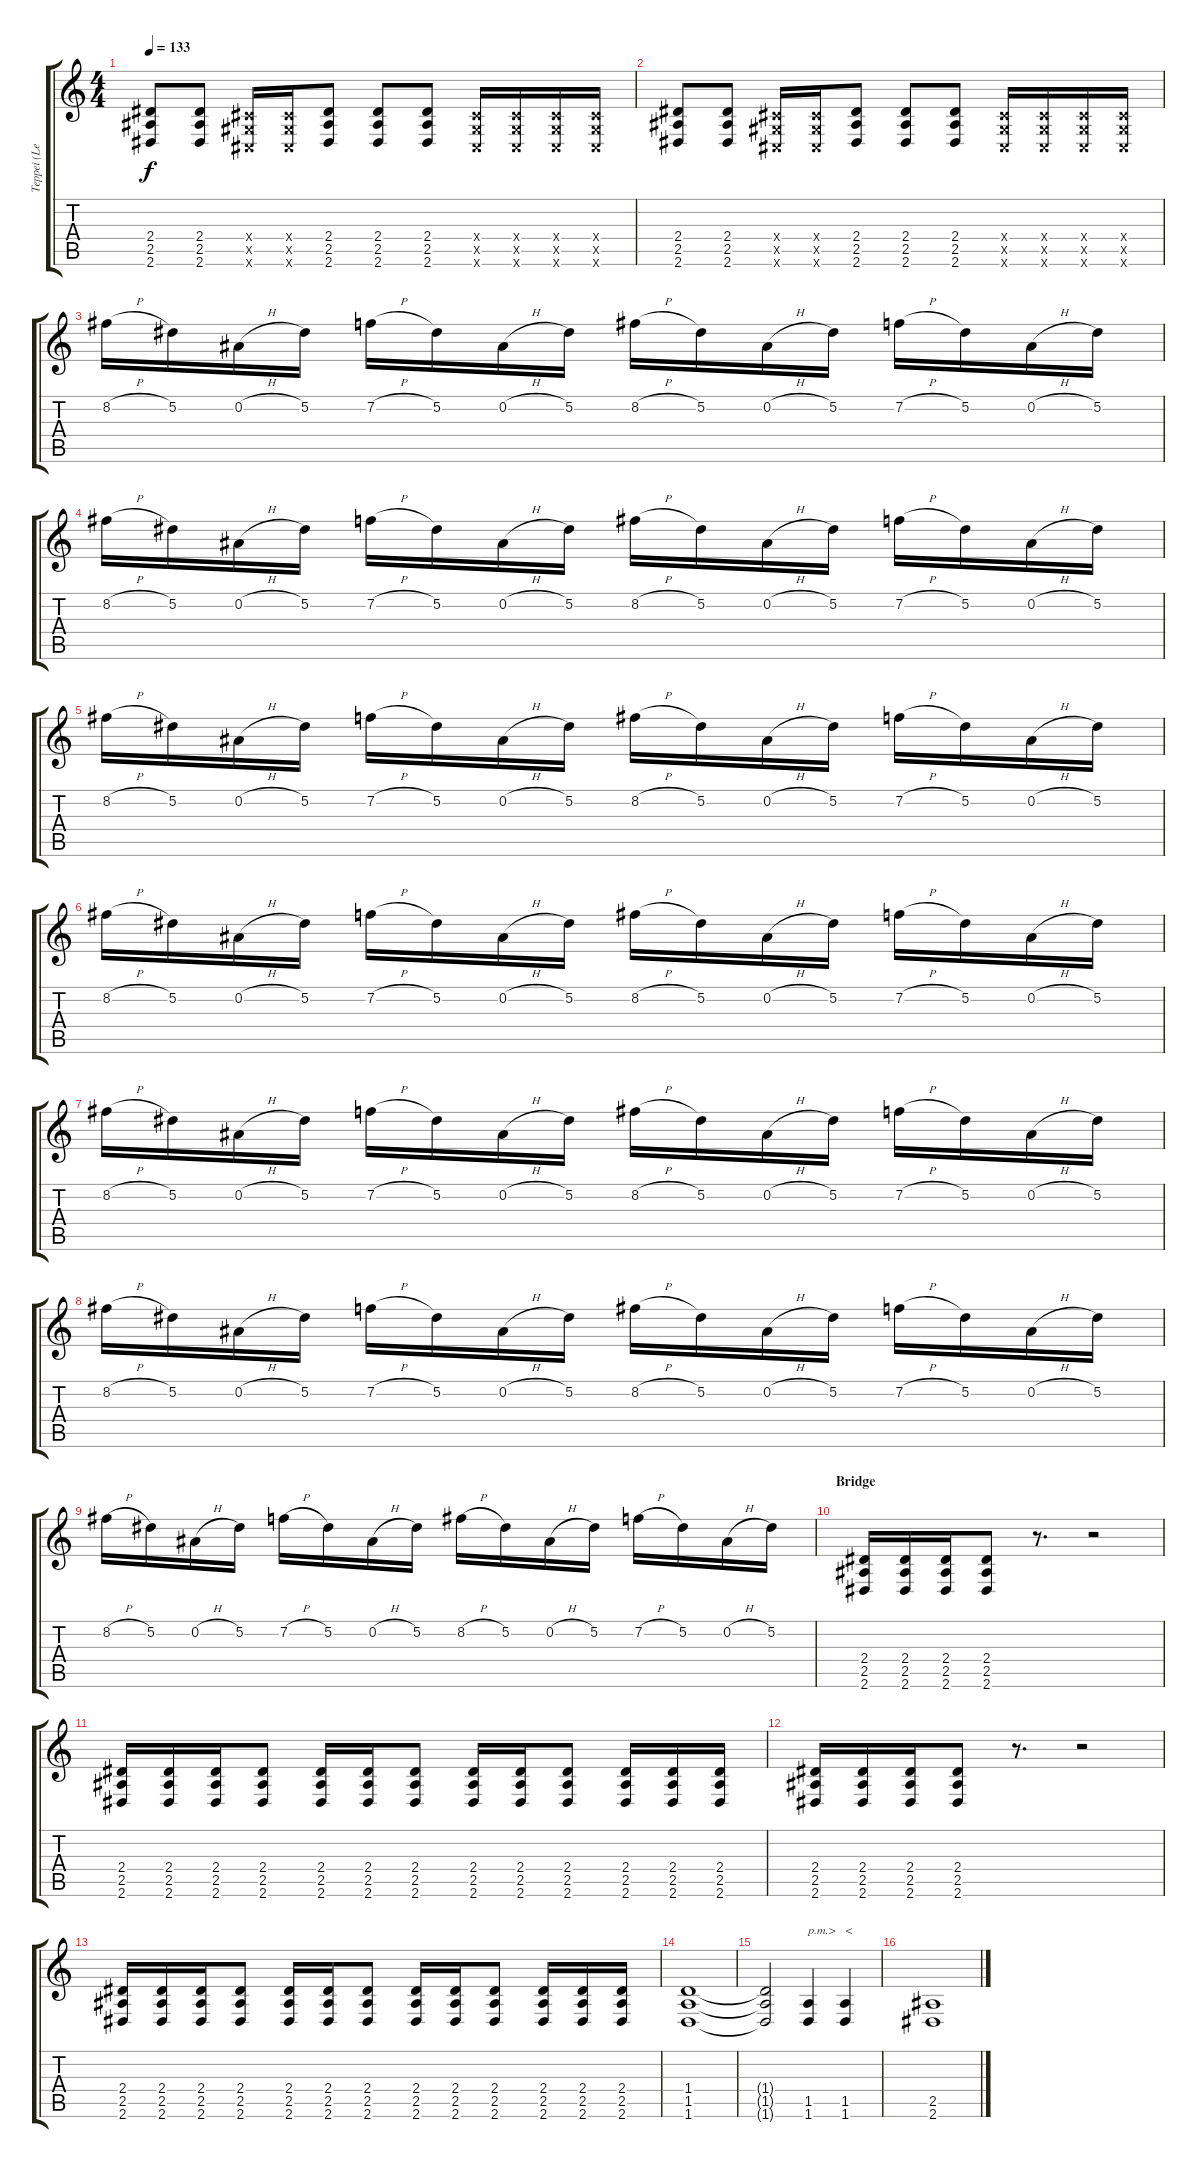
\track ("Teppei (Lead)" "Teppei (Le") {instrument overdrivenguitar}
\staff {score tabs}
\tuning (Eb4 Bb3 Gb3 Db3 Ab2 Db2) {hide}
\ts (4 4)
\tempo 133
\clef g2
\ks c
(2.4 2.5 2.6).8{dy f} (2.4 2.5 2.6).8 (0.4{x} 0.5{x} 0.6{x}).16 (0.4{x} 0.5{x} 0.6{x}).16 (2.4 2.5 2.6).8 (2.4 2.5 2.6).8 (2.4 2.5 2.6).8 (0.4{x} 0.5{x} 0.6{x}).16 (0.4{x} 0.5{x} 0.6{x}).16 (0.4{x} 0.5{x} 0.6{x}).16 (0.4{x} 0.5{x} 0.6{x}).16 |
(2.4 2.5 2.6).8 (2.4 2.5 2.6).8 (0.4{x} 0.5{x} 0.6{x}).16 (0.4{x} 0.5{x} 0.6{x}).16 (2.4 2.5 2.6).8 (2.4 2.5 2.6).8 (2.4 2.5 2.6).8 (0.4{x} 0.5{x} 0.6{x}).16 (0.4{x} 0.5{x} 0.6{x}).16 (0.4{x} 0.5{x} 0.6{x}).16 (0.4{x} 0.5{x} 0.6{x}).16 |
8.2{h}.16 5.2.16 0.2{h}.16 5.2.16 7.2{h}.16 5.2.16 0.2{h}.16 5.2.16 8.2{h}.16 5.2.16 0.2{h}.16 5.2.16 7.2{h}.16 5.2.16 0.2{h}.16 5.2.16 |
8.2{h}.16 5.2.16 0.2{h}.16 5.2.16 7.2{h}.16 5.2.16 0.2{h}.16 5.2.16 8.2{h}.16 5.2.16 0.2{h}.16 5.2.16 7.2{h}.16 5.2.16 0.2{h}.16 5.2.16 |
8.2{h}.16 5.2.16 0.2{h}.16 5.2.16 7.2{h}.16 5.2.16 0.2{h}.16 5.2.16 8.2{h}.16 5.2.16 0.2{h}.16 5.2.16 7.2{h}.16 5.2.16 0.2{h}.16 5.2.16 |
8.2{h}.16 5.2.16 0.2{h}.16 5.2.16 7.2{h}.16 5.2.16 0.2{h}.16 5.2.16 8.2{h}.16 5.2.16 0.2{h}.16 5.2.16 7.2{h}.16 5.2.16 0.2{h}.16 5.2.16 |
8.2{h}.16 5.2.16 0.2{h}.16 5.2.16 7.2{h}.16 5.2.16 0.2{h}.16 5.2.16 8.2{h}.16 5.2.16 0.2{h}.16 5.2.16 7.2{h}.16 5.2.16 0.2{h}.16 5.2.16 |
8.2{h}.16 5.2.16 0.2{h}.16 5.2.16 7.2{h}.16 5.2.16 0.2{h}.16 5.2.16 8.2{h}.16 5.2.16 0.2{h}.16 5.2.16 7.2{h}.16 5.2.16 0.2{h}.16 5.2.16 |
8.2{h}.16 5.2.16 0.2{h}.16 5.2.16 7.2{h}.16 5.2.16 0.2{h}.16 5.2.16 8.2{h}.16 5.2.16 0.2{h}.16 5.2.16 7.2{h}.16 5.2.16 0.2{h}.16 5.2.16 |
\section ("" "Bridge")
(2.4 2.5 2.6).16{volume 14} (2.4 2.5 2.6).16 (2.4 2.5 2.6).16 (2.4 2.5 2.6).8 r.8{d} r.2 |
(2.4 2.5 2.6).16 (2.4 2.5 2.6).16 (2.4 2.5 2.6).16 (2.4 2.5 2.6).8 (2.4 2.5 2.6).16 (2.4 2.5 2.6).16 (2.4 2.5 2.6).8 (2.4 2.5 2.6).16 (2.4 2.5 2.6).16 (2.4 2.5 2.6).8 (2.4 2.5 2.6).16 (2.4 2.5 2.6).16 (2.4 2.5 2.6).16 |
(2.4 2.5 2.6).16 (2.4 2.5 2.6).16 (2.4 2.5 2.6).16 (2.4 2.5 2.6).8 r.8{d} r.2 |
(2.4 2.5 2.6).16 (2.4 2.5 2.6).16 (2.4 2.5 2.6).16 (2.4 2.5 2.6).8 (2.4 2.5 2.6).16 (2.4 2.5 2.6).16 (2.4 2.5 2.6).8 (2.4 2.5 2.6).16 (2.4 2.5 2.6).16 (2.4 2.5 2.6).8 (2.4 2.5 2.6).16 (2.4 2.5 2.6).16 (2.4 2.5 2.6).16 |
(1.4 1.5 1.6).1 |
(1.4{t} 1.5{t} 1.6{t}).2 (1.5 1.6).4{txt "p.m.>"} (1.5 1.6).4{txt "<"} |
(2.5 2.6).1
